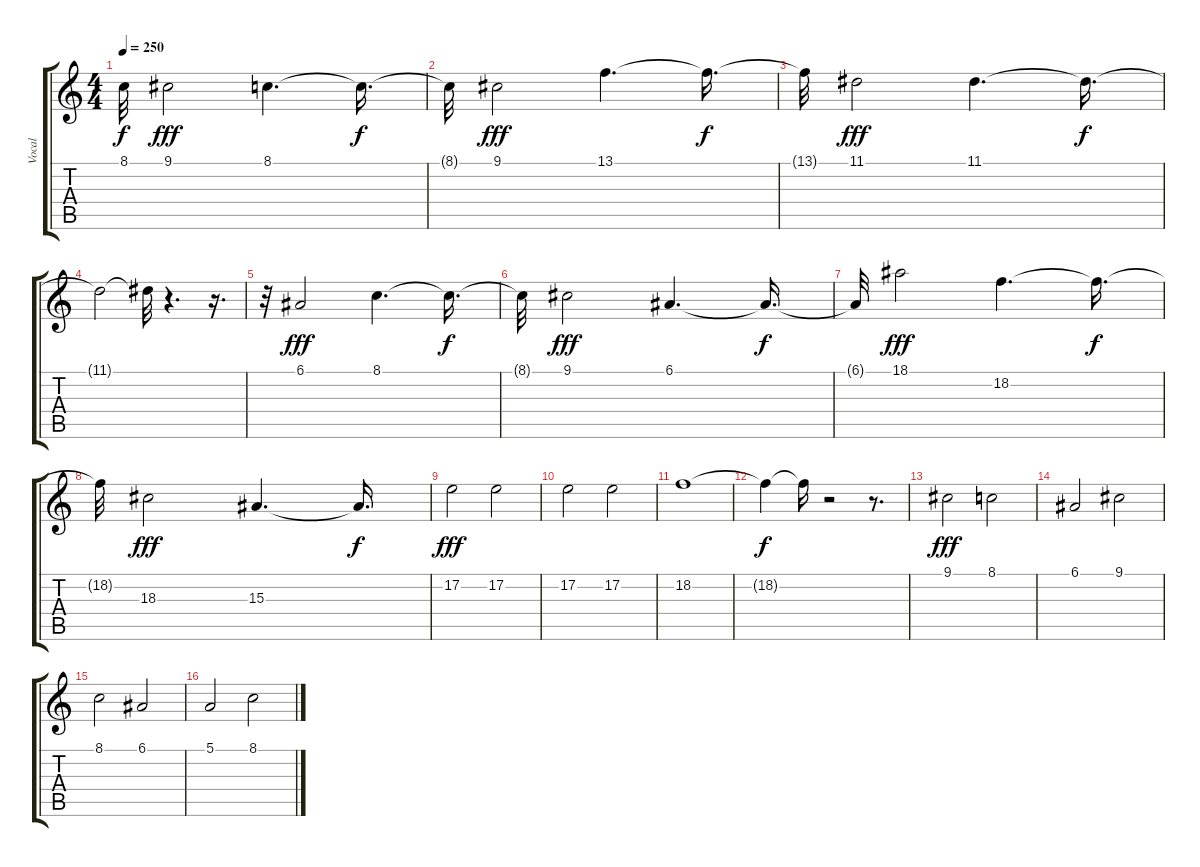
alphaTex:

\track ("Vocal" "Vocal") {instrument tenorsax}
\staff {score tabs}
\tuning (E4 B3 G3 D3 A2 E2) {hide}
\ts (4 4)
\tempo 250
\clef g2
\ks c
8.1{t}.32{dy f} 9.1.2{dy fff} 8.1.4{d} 8.1{t}.16{d dy f} |
8.1{t}.32 9.1.2{dy fff} 13.1.4{d} 13.1{t}.16{d dy f} |
13.1{t}.32 11.1.2{dy fff} 11.1.4{d} 11.1{t}.16{d dy f} |
11.1{t}.2 11.1{t}.32 r.4{d} r.16{d} |
r.32 6.1.2{dy fff} 8.1.4{d} 8.1{t}.16{d dy f} |
8.1{t}.32 9.1.2{dy fff} 6.1.4{d} 6.1{t}.16{d dy f} |
6.1{t}.32 18.1.2{dy fff} 18.2.4{d} 18.2{t}.16{d dy f} |
18.2{t}.32 18.3.2{dy fff} 15.3.4{d} 15.3{t}.16{d dy f} |
17.2.2{dy fff} 17.2.2 |
17.2.2 17.2.2 |
18.2.1 |
18.2{t}.4{dy f} 18.2{t}.16 r.2 r.8{d} |
9.1.2{dy fff} 8.1.2 |
6.1.2 9.1.2 |
8.1.2 6.1.2 |
5.1.2 8.1.2
